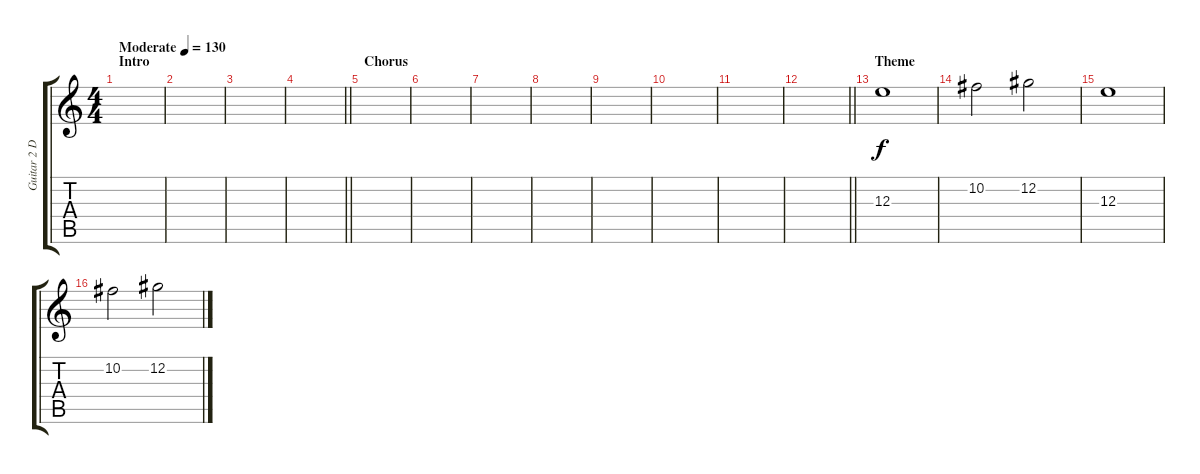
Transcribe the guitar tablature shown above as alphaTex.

\track ("Guitar 2 Distortion" "Guitar 2 D") {instrument distortionguitar}
\staff {score tabs}
\tuning (Db4 Ab3 E3 B2 Gb2 Db2) {hide}
\ts (4 4)
\section ("" "Intro")
\tempo (130 "Moderate")
\clef g2
\ks c
|
|
|
\barLineRight lightlight
|
\section ("" "Chorus")
|
|
|
|
|
|
|
\barLineRight lightlight
|
\section ("" "Theme")
12.3.1 |
10.2.2 12.2.2 |
12.3.1 |
10.2.2 12.2.2
